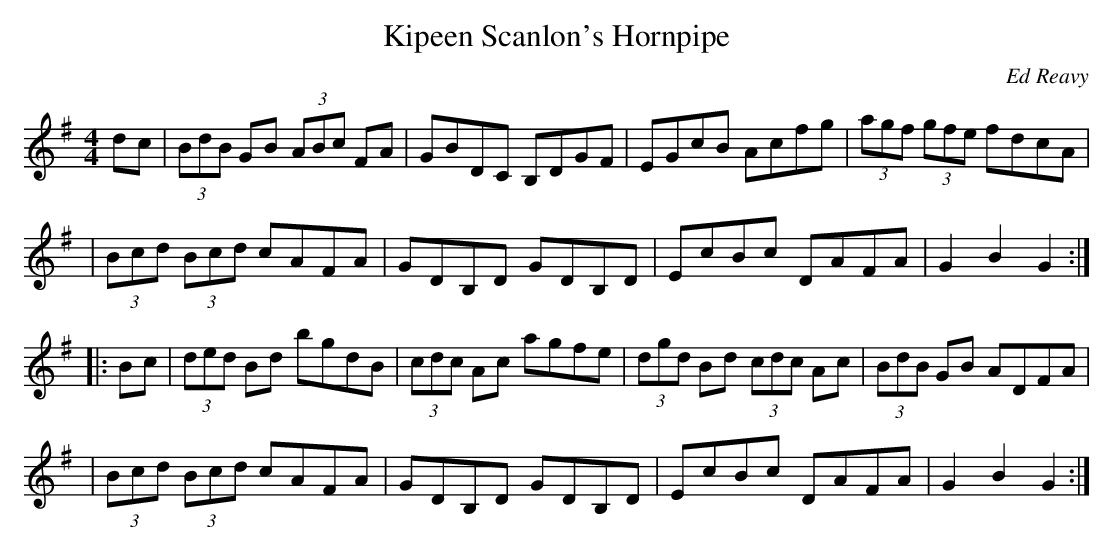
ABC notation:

X:1
T:Kipeen Scanlon's Hornpipe
C:Ed Reavy
M:4/4
L:1/8
K:G
dc \
| (3BdB GB (3ABc FA | GBDC B,DGF | EGcB Acfg | (3agf (3gfe fdcA |
| (3Bcd (3Bcd cAFA | GDB,D GDB,D | EcBc DAFA | G2 B2 G2 :|
|: Bc \
| (3ded Bd bgdB | (3cdc Ac agfe | (3dgd Bd (3cdc Ac | (3BdB GB ADFA |
| (3Bcd (3Bcd cAFA | GDB,D GDB,D | EcBc DAFA | G2 B2 G2 :|
